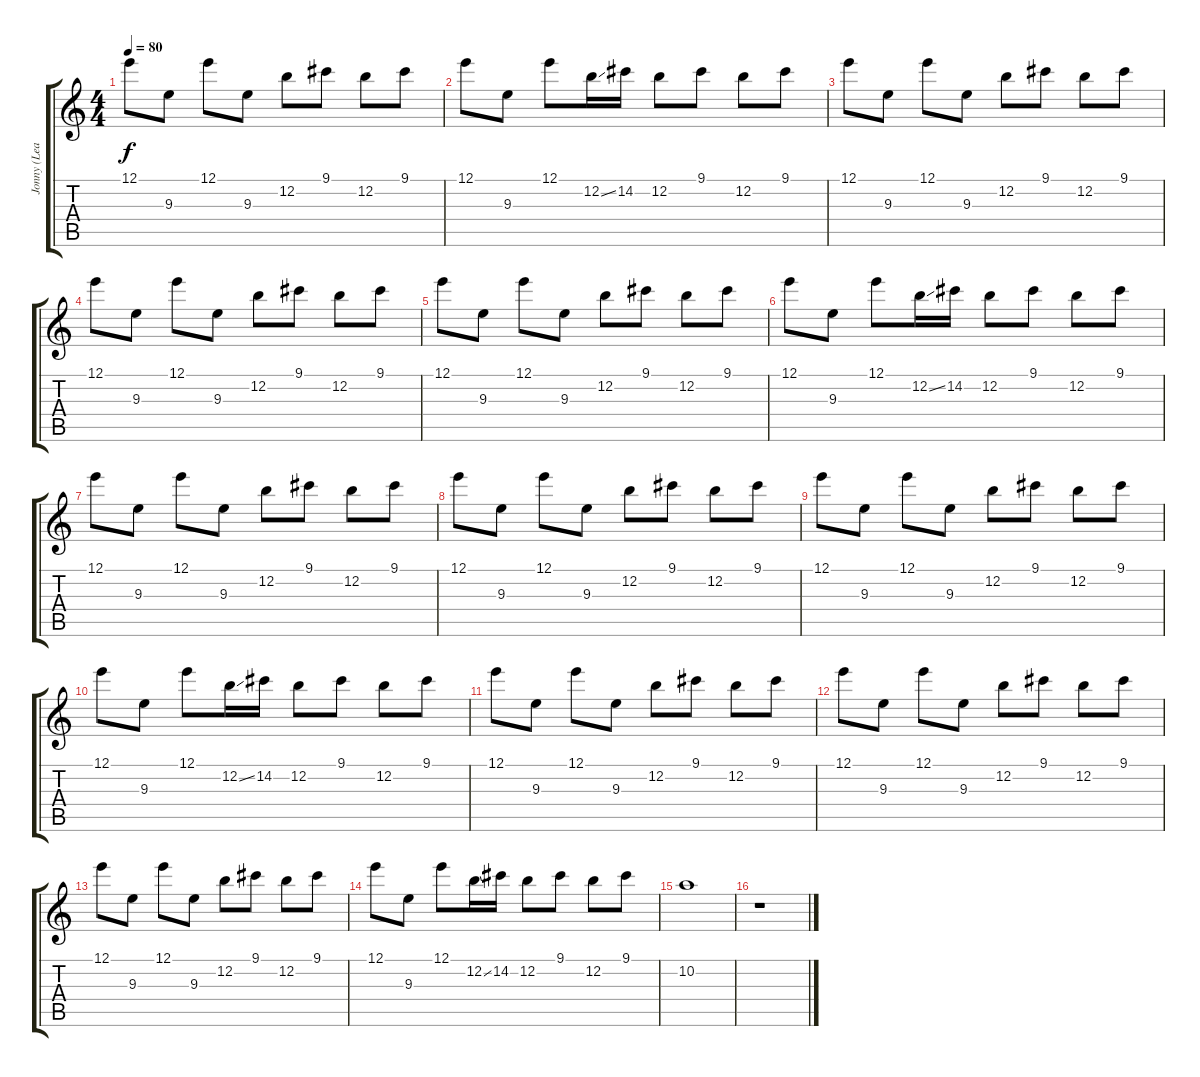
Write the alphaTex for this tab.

\track ("Jonny (Lead Guitar)" "Jonny (Lea") {instrument electricguitarclean}
\staff {score tabs}
\tuning (E4 B3 G3 D3 A2 E2) {hide}
\ts (4 4)
\tempo 80
\clef g2
\ks c
12.1.8{dy f} 9.3.8 12.1.8 9.3.8 12.2.8 9.1.8 12.2.8 9.1.8 |
12.1.8 9.3.8 12.1.8 12.2{ss}.16 14.2.16 12.2.8 9.1.8 12.2.8 9.1.8 |
12.1.8 9.3.8 12.1.8 9.3.8 12.2.8 9.1.8 12.2.8 9.1.8 |
12.1.8 9.3.8 12.1.8 9.3.8 12.2.8 9.1.8 12.2.8 9.1.8 |
12.1.8 9.3.8 12.1.8 9.3.8 12.2.8 9.1.8 12.2.8 9.1.8 |
12.1.8 9.3.8 12.1.8 12.2{ss}.16 14.2.16 12.2.8 9.1.8 12.2.8 9.1.8 |
12.1.8 9.3.8 12.1.8 9.3.8 12.2.8 9.1.8 12.2.8 9.1.8 |
12.1.8 9.3.8 12.1.8 9.3.8 12.2.8 9.1.8 12.2.8 9.1.8 |
12.1.8 9.3.8 12.1.8 9.3.8 12.2.8 9.1.8 12.2.8 9.1.8 |
12.1.8 9.3.8 12.1.8 12.2{ss}.16 14.2.16 12.2.8 9.1.8 12.2.8 9.1.8 |
12.1.8 9.3.8 12.1.8 9.3.8 12.2.8 9.1.8 12.2.8 9.1.8 |
12.1.8 9.3.8 12.1.8 9.3.8 12.2.8 9.1.8 12.2.8 9.1.8 |
12.1.8 9.3.8 12.1.8 9.3.8 12.2.8 9.1.8 12.2.8 9.1.8 |
12.1.8 9.3.8 12.1.8 12.2{ss}.16 14.2.16 12.2.8 9.1.8 12.2.8 9.1.8 |
10.2.1 |
r.1
